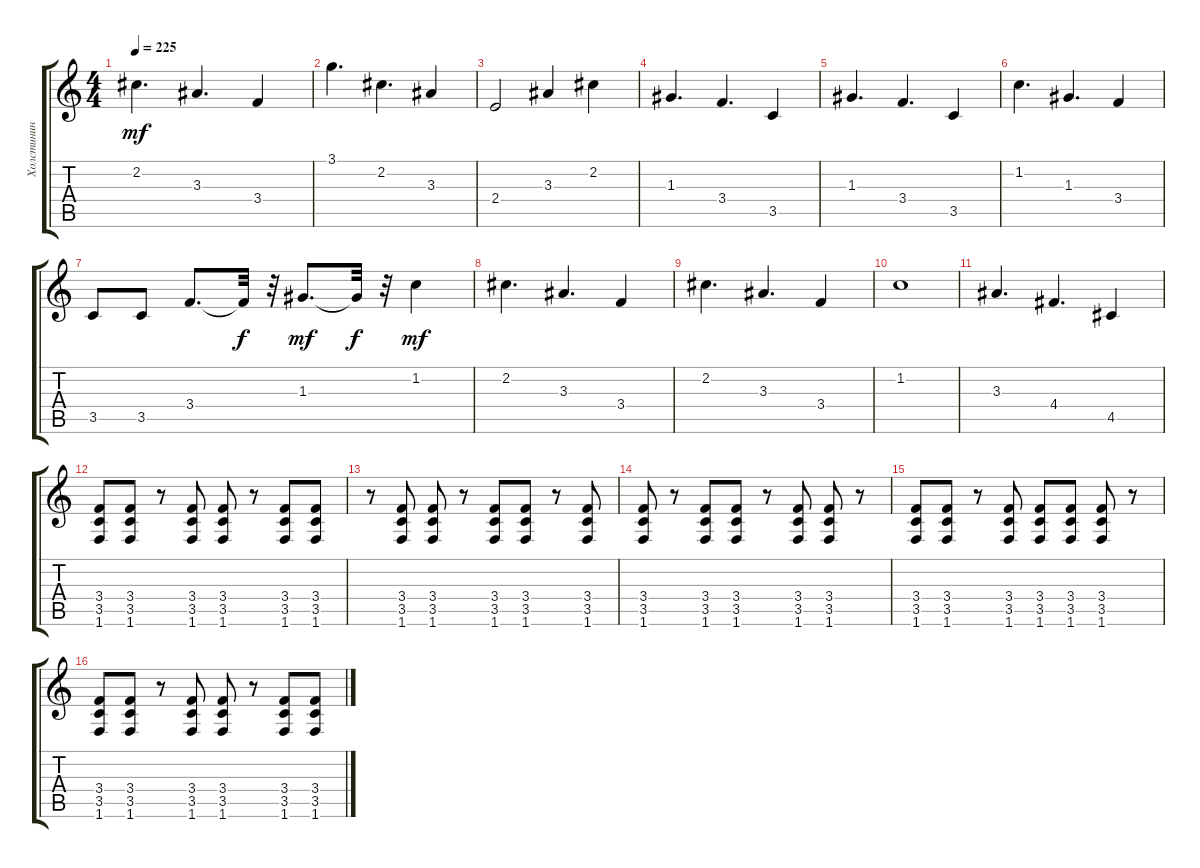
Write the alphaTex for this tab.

\track ("Холстинин" "Холстинин") {instrument distortionguitar}
\staff {score tabs}
\tuning (E4 B3 G3 D3 A2 E2) {hide}
\ts (4 4)
\tempo 225
\clef g2
\ks c
2.2.4{d dy mf} 3.3.4{d} 3.4.4 |
3.1.4{d} 2.2.4{d} 3.3.4 |
2.4.2 3.3.4 2.2.4 |
1.3.4{d} 3.4.4{d} 3.5.4 |
1.3.4{d} 3.4.4{d} 3.5.4 |
1.2.4{d} 1.3.4{d} 3.4.4 |
3.5.8 3.5.8 3.4.8{d} 3.4{t}.32{dy f} r.32 1.3.8{d dy mf} 1.3{t}.32{dy f} r.32 1.2.4{dy mf} |
2.2.4{d} 3.3.4{d} 3.4.4 |
2.2.4{d} 3.3.4{d} 3.4.4 |
1.2.1 |
3.3.4{d} 4.4.4{d} 4.5.4 |
(3.4 3.5 1.6).8 (3.4 3.5 1.6).8 r.8 (3.4 3.5 1.6).8 (3.4 3.5 1.6).8 r.8 (3.4 3.5 1.6).8 (3.4 3.5 1.6).8 |
r.8 (3.4 3.5 1.6).8 (3.4 3.5 1.6).8 r.8 (3.4 3.5 1.6).8 (3.4 3.5 1.6).8 r.8 (3.4 3.5 1.6).8 |
(3.4 3.5 1.6).8 r.8 (3.4 3.5 1.6).8 (3.4 3.5 1.6).8 r.8 (3.4 3.5 1.6).8 (3.4 3.5 1.6).8 r.8 |
(3.4 3.5 1.6).8 (3.4 3.5 1.6).8 r.8 (3.4 3.5 1.6).8 (3.4 3.5 1.6).8 (3.4 3.5 1.6).8 (3.4 3.5 1.6).8 r.8 |
(3.4 3.5 1.6).8 (3.4 3.5 1.6).8 r.8 (3.4 3.5 1.6).8 (3.4 3.5 1.6).8 r.8 (3.4 3.5 1.6).8 (3.4 3.5 1.6).8
